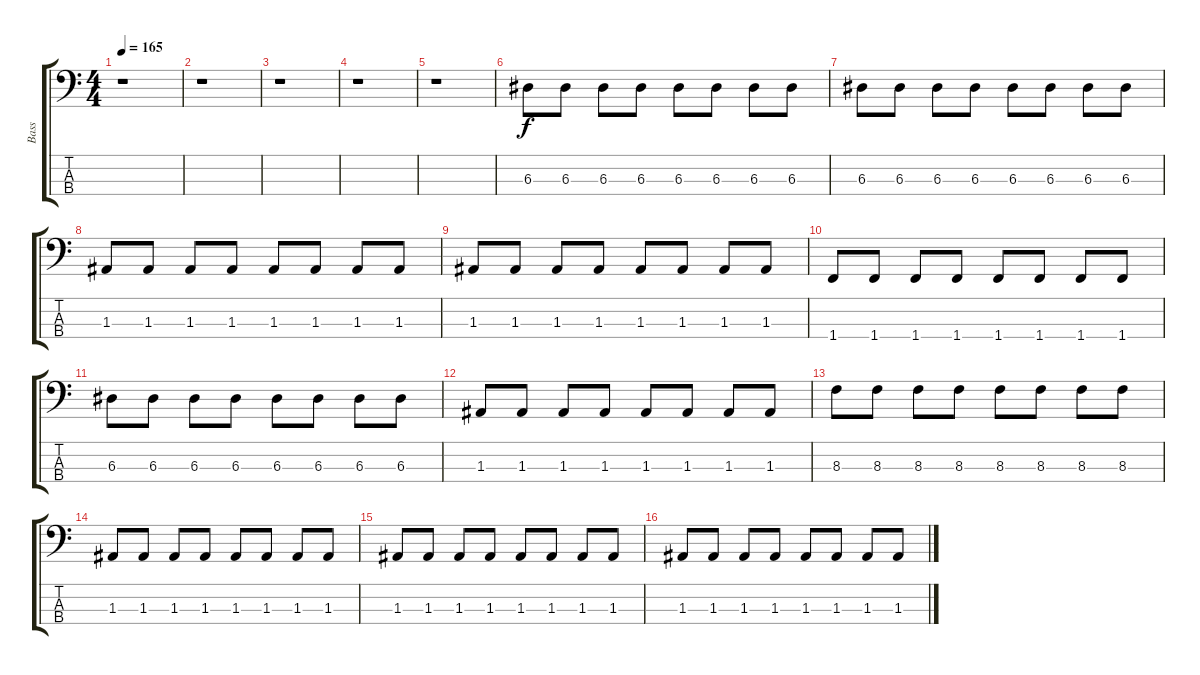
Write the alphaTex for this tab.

\track ("Bass" "Bass") {instrument electricbassfinger}
\staff {score tabs}
\tuning (G2 D2 A1 E1) {hide}
\ts (4 4)
\tempo 165
\clef f4
\ks c
r.1{dy f instrument electricbassfinger} |
r.1 |
r.1 |
r.1 |
r.1 |
6.3.8 6.3.8 6.3.8 6.3.8 6.3.8 6.3.8 6.3.8 6.3.8 |
6.3.8 6.3.8 6.3.8 6.3.8 6.3.8 6.3.8 6.3.8 6.3.8 |
1.3.8 1.3.8 1.3.8 1.3.8 1.3.8 1.3.8 1.3.8 1.3.8 |
1.3.8 1.3.8 1.3.8 1.3.8 1.3.8 1.3.8 1.3.8 1.3.8 |
1.4.8 1.4.8 1.4.8 1.4.8 1.4.8 1.4.8 1.4.8 1.4.8 |
6.3.8 6.3.8 6.3.8 6.3.8 6.3.8 6.3.8 6.3.8 6.3.8 |
1.3.8 1.3.8 1.3.8 1.3.8 1.3.8 1.3.8 1.3.8 1.3.8 |
8.3.8 8.3.8 8.3.8 8.3.8 8.3.8 8.3.8 8.3.8 8.3.8 |
1.3.8 1.3.8 1.3.8 1.3.8 1.3.8 1.3.8 1.3.8 1.3.8 |
1.3.8 1.3.8 1.3.8 1.3.8 1.3.8 1.3.8 1.3.8 1.3.8 |
1.3.8 1.3.8 1.3.8 1.3.8 1.3.8 1.3.8 1.3.8 1.3.8
